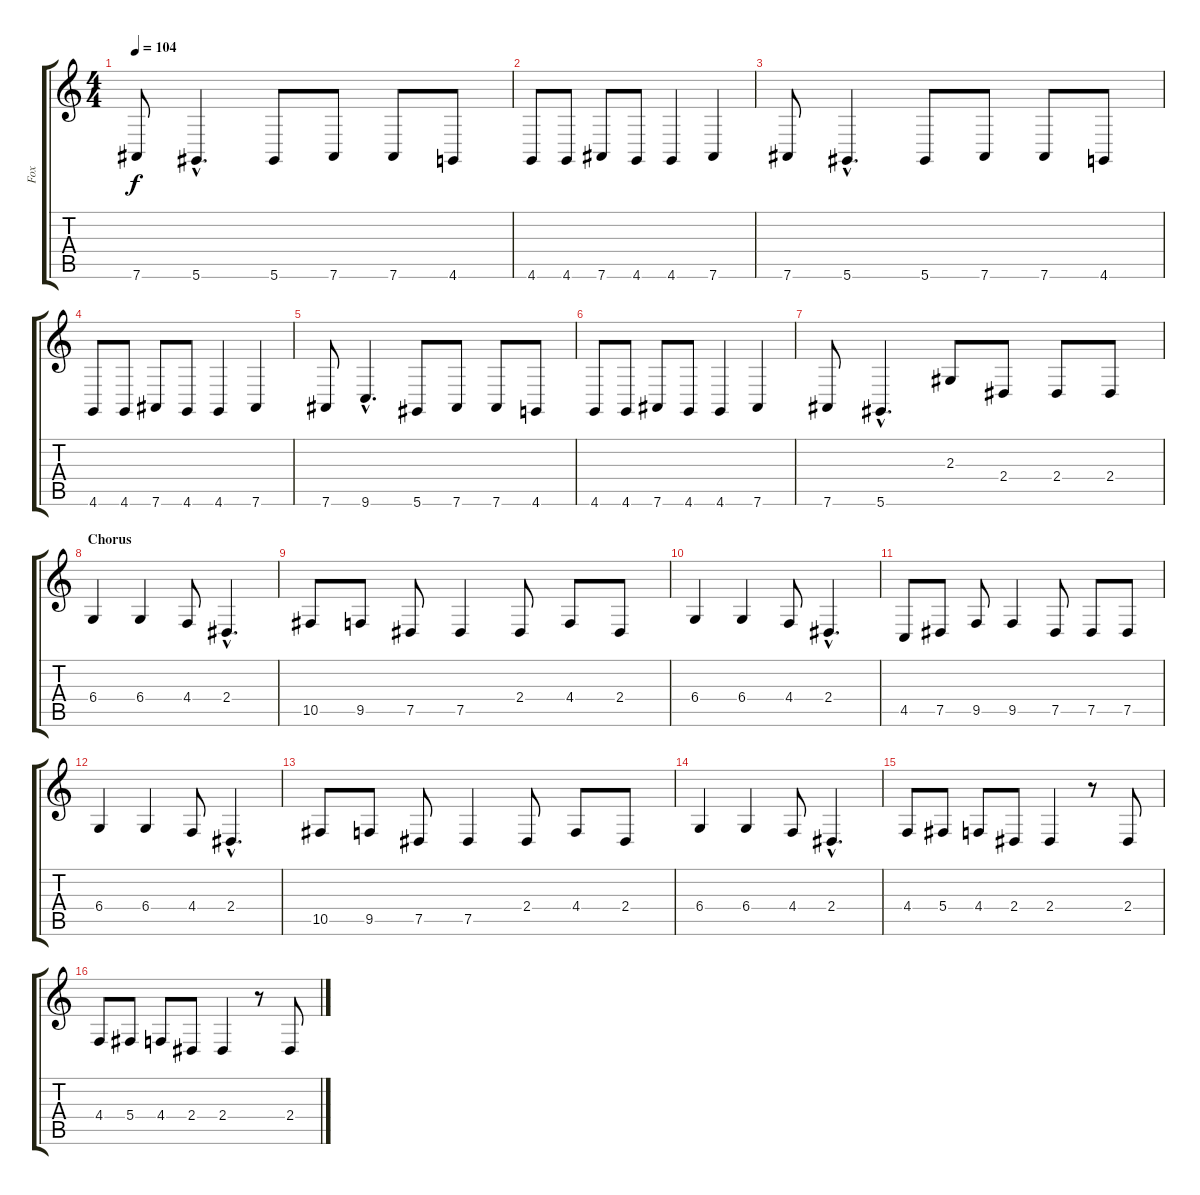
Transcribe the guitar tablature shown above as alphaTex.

\track ("Fox" "Fox") {instrument altosax}
\staff {score tabs}
\tuning (Eb4 Bb3 Gb3 Db3 Ab2 Eb2) {hide}
\ts (4 4)
\tempo 104
\clef g2
\ks c
7.6.8{dy f} 5.6{hac}.4{d} 5.6.8 7.6.8 7.6.8 4.6.8 |
4.6.8 4.6.8 7.6.8 4.6.8 4.6.4 7.6.4 |
7.6.8 5.6{hac}.4{d} 5.6.8 7.6.8 7.6.8 4.6.8 |
4.6.8 4.6.8 7.6.8 4.6.8 4.6.4 7.6.4 |
7.6.8 9.6{hac}.4{d} 5.6.8 7.6.8 7.6.8 4.6.8 |
4.6.8 4.6.8 7.6.8 4.6.8 4.6.4 7.6.4 |
7.6.8 5.6{hac}.4{d} 2.3.8 2.4.8 2.4.8 2.4.8 |
\section ("" "Chorus")
6.4.4 6.4.4 4.4.8 2.4{hac}.4{d} |
10.5.8 9.5.8 7.5.8 7.5.4 2.4.8 4.4.8 2.4.8 |
6.4.4 6.4.4 4.4.8 2.4{hac}.4{d} |
4.5.8 7.5.8 9.5.8 9.5.4 7.5.8 7.5.8 7.5.8 |
6.4.4 6.4.4 4.4.8 2.4{hac}.4{d} |
10.5.8 9.5.8 7.5.8 7.5.4 2.4.8 4.4.8 2.4.8 |
6.4.4 6.4.4 4.4.8 2.4{hac}.4{d} |
4.4.8 5.4.8 4.4.8 2.4.8 2.4.4 r.8 2.4.8 |
4.4.8 5.4.8 4.4.8 2.4.8 2.4.4 r.8 2.4.8
